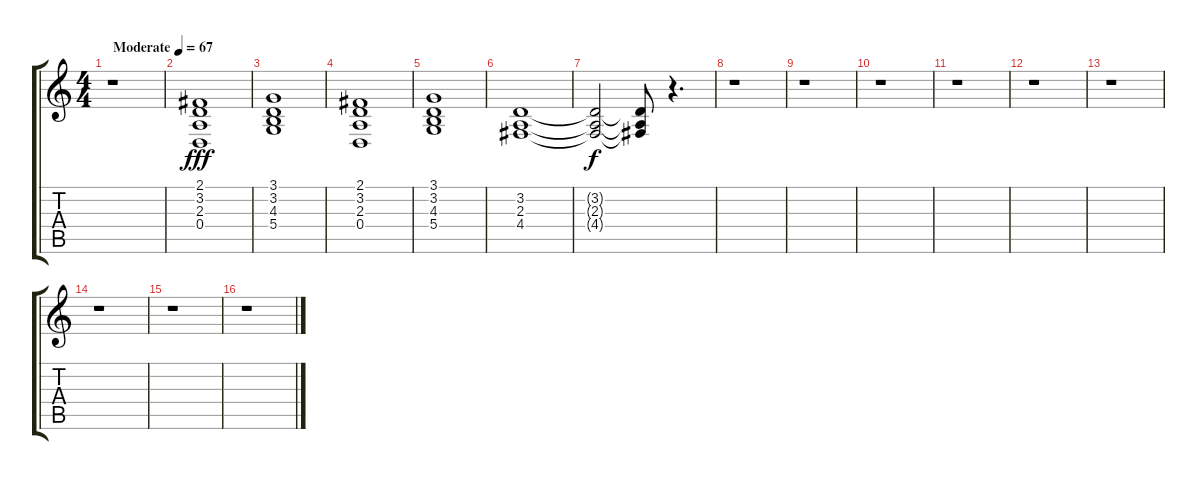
\track "" {instrument pad7halo}
\staff {score tabs}
\tuning (E4 B3 G3 D3 A2 E2) {hide}
\ts (4 4)
\tempo (67 "Moderate")
\clef g2
\ks c
r.1{dy fff instrument pad7halo} |
(2.1 3.2 2.3 0.4).1 |
(3.1 3.2 4.3 5.4).1 |
(2.1 3.2 2.3 0.4).1 |
(3.1 3.2 4.3 5.4).1 |
(3.2 2.3 4.4).1 |
(3.2{t} 2.3{t} 4.4{t}).2{dy f} (3.2{t} 2.3{t} 4.4{t}).8 r.4{d} |
r.1 |
r.1 |
r.1 |
r.1 |
r.1 |
r.1 |
r.1 |
r.1 |
r.1
